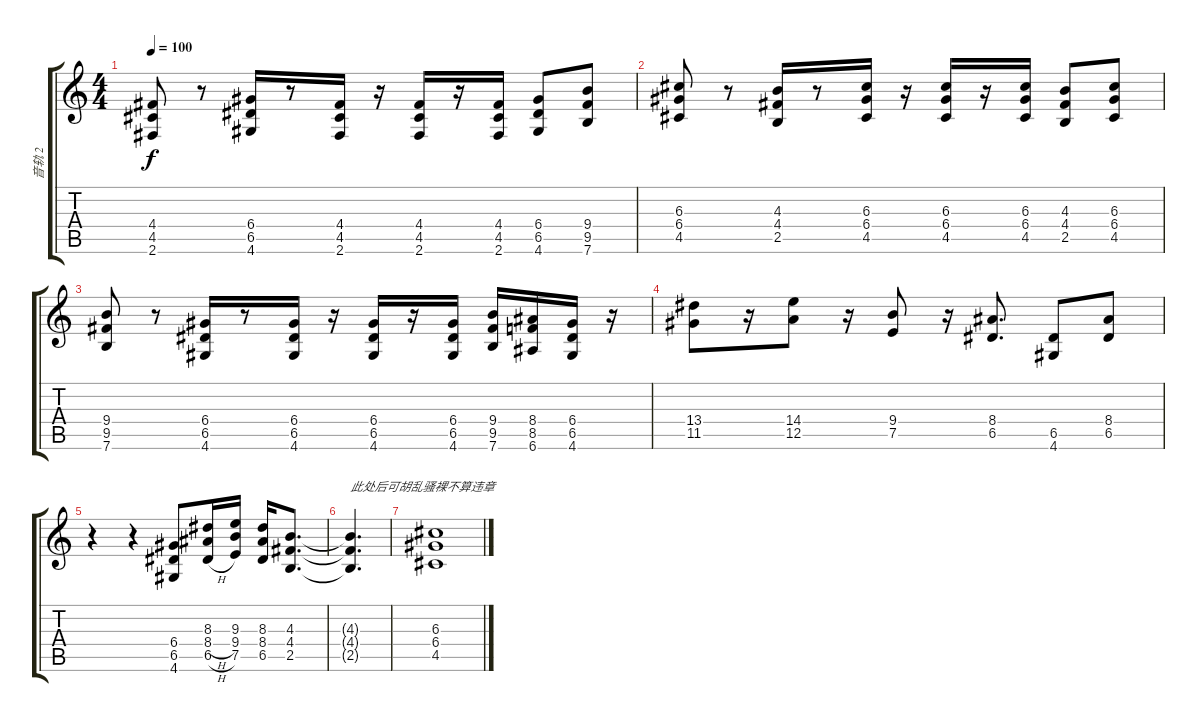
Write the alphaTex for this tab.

\track ("音轨 2" "音轨 2") {instrument distortionguitar}
\staff {score tabs}
\tuning (E4 B3 G3 D3 A2 E2) {hide}
\ts (4 4)
\tempo 100
\clef g2
\ks c
(4.4 4.5 2.6).8{dy f} r.8 (6.4 6.5 4.6).16 r.8 (4.4 4.5 2.6).16 r.16 (4.4 4.5 2.6).16 r.16 (4.4 4.5 2.6).16 (6.4 6.5 4.6).8 (9.4 9.5 7.6).8 |
(6.3 6.4 4.5).8 r.8 (4.3 4.4 2.5).16 r.8 (6.3 6.4 4.5).16 r.16 (6.3 6.4 4.5).16 r.16 (6.3 6.4 4.5).16 (4.3 4.4 2.5).8 (6.3 6.4 4.5).8 |
(9.4 9.5 7.6).8 r.8 (6.4 6.5 4.6).16 r.8 (6.4 6.5 4.6).16 r.16 (6.4 6.5 4.6).16 r.16 (6.4 6.5 4.6).16 (9.4 9.5 7.6).16 (8.4 8.5 6.6).16 (6.4 6.5 4.6).16 r.16 |
(13.4 11.5).8 r.16 (14.4 12.5).8 r.16 (9.4 7.5).8 r.16 (8.4 6.5).8{d} (6.5 4.6).8 (8.4 6.5).8 |
r.4 r.4 (6.4 6.5 4.6).8 (8.3 8.4{h} 6.5{h}).16 (9.3 9.4 7.5).16 (8.3 8.4 6.5).16 (4.3 4.4 2.5).8{d} |
(4.3{t} 4.4{t} 2.5{t}).4{d txt "此处后可胡乱骚裸不算违章"} |
(6.3 6.4 4.5).1{txt " "}
